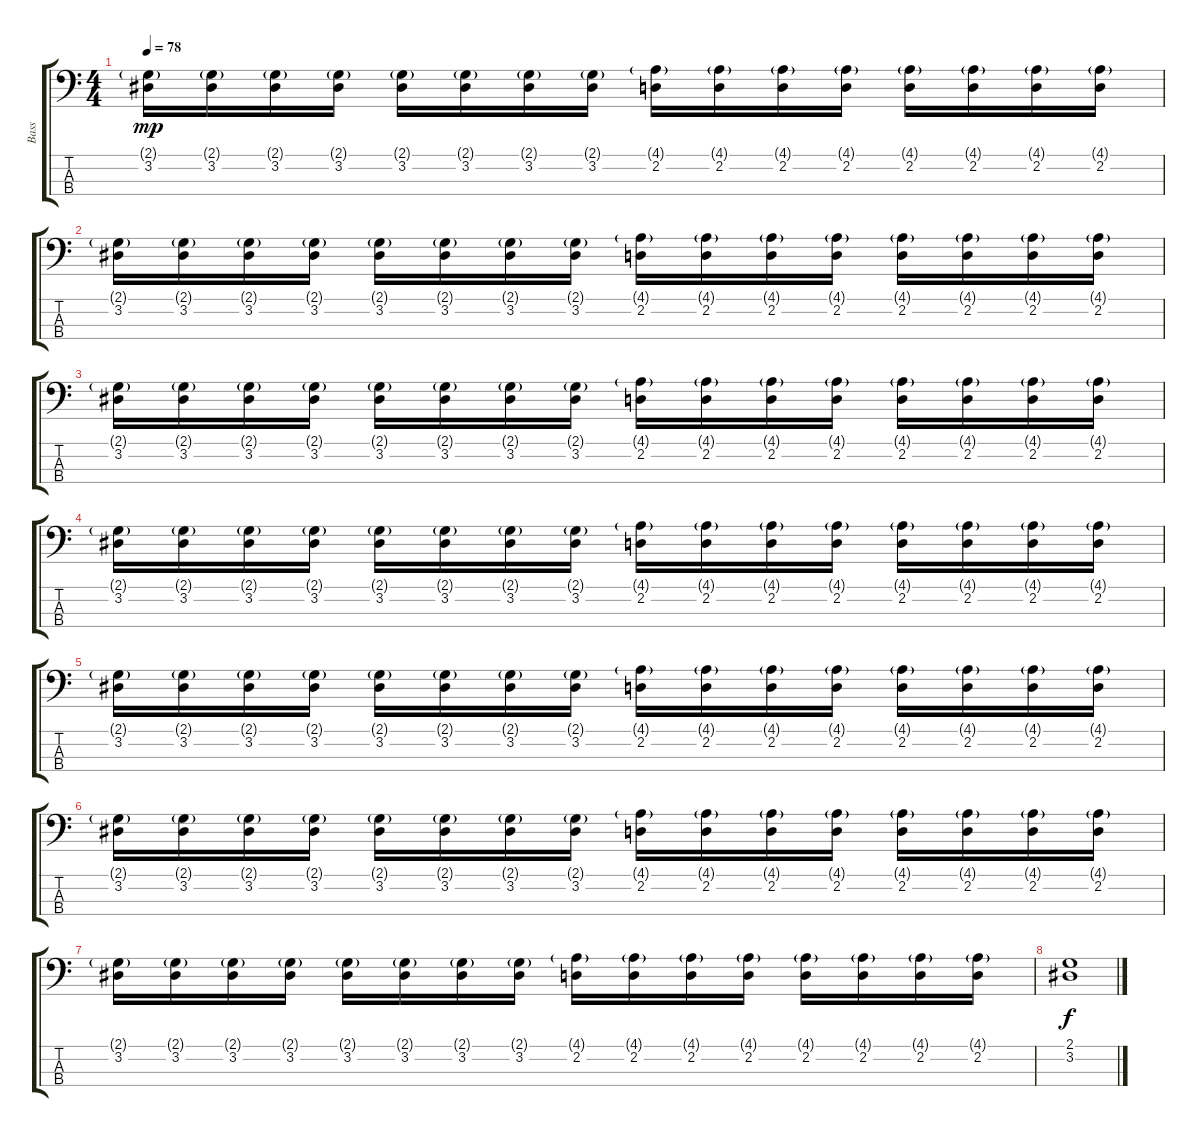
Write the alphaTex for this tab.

\track ("Bass" "Bass") {instrument electricbasspick}
\staff {score tabs}
\tuning (F2 C2 G1 D1) {hide}
\ts (4 4)
\tempo 78
\clef f4
\ks c
(2.1{g} 3.2).16{dy mp} (2.1{g} 3.2).16 (2.1{g} 3.2).16 (2.1{g} 3.2).16 (2.1{g} 3.2).16 (2.1{g} 3.2).16 (2.1{g} 3.2).16 (2.1{g} 3.2).16 (4.1{g} 2.2).16 (4.1{g} 2.2).16 (4.1{g} 2.2).16 (4.1{g} 2.2).16 (4.1{g} 2.2).16 (4.1{g} 2.2).16 (4.1{g} 2.2).16 (4.1{g} 2.2).16 |
(2.1{g} 3.2).16 (2.1{g} 3.2).16 (2.1{g} 3.2).16 (2.1{g} 3.2).16 (2.1{g} 3.2).16 (2.1{g} 3.2).16 (2.1{g} 3.2).16 (2.1{g} 3.2).16 (4.1{g} 2.2).16 (4.1{g} 2.2).16 (4.1{g} 2.2).16 (4.1{g} 2.2).16 (4.1{g} 2.2).16 (4.1{g} 2.2).16 (4.1{g} 2.2).16 (4.1{g} 2.2).16 |
(2.1{g} 3.2).16 (2.1{g} 3.2).16 (2.1{g} 3.2).16 (2.1{g} 3.2).16 (2.1{g} 3.2).16 (2.1{g} 3.2).16 (2.1{g} 3.2).16 (2.1{g} 3.2).16 (4.1{g} 2.2).16 (4.1{g} 2.2).16 (4.1{g} 2.2).16 (4.1{g} 2.2).16 (4.1{g} 2.2).16 (4.1{g} 2.2).16 (4.1{g} 2.2).16 (4.1{g} 2.2).16 |
(2.1{g} 3.2).16 (2.1{g} 3.2).16 (2.1{g} 3.2).16 (2.1{g} 3.2).16 (2.1{g} 3.2).16 (2.1{g} 3.2).16 (2.1{g} 3.2).16 (2.1{g} 3.2).16 (4.1{g} 2.2).16 (4.1{g} 2.2).16 (4.1{g} 2.2).16 (4.1{g} 2.2).16 (4.1{g} 2.2).16 (4.1{g} 2.2).16 (4.1{g} 2.2).16 (4.1{g} 2.2).16 |
(2.1{g} 3.2).16 (2.1{g} 3.2).16 (2.1{g} 3.2).16 (2.1{g} 3.2).16 (2.1{g} 3.2).16 (2.1{g} 3.2).16 (2.1{g} 3.2).16 (2.1{g} 3.2).16 (4.1{g} 2.2).16 (4.1{g} 2.2).16 (4.1{g} 2.2).16 (4.1{g} 2.2).16 (4.1{g} 2.2).16 (4.1{g} 2.2).16 (4.1{g} 2.2).16 (4.1{g} 2.2).16 |
(2.1{g} 3.2).16 (2.1{g} 3.2).16 (2.1{g} 3.2).16 (2.1{g} 3.2).16 (2.1{g} 3.2).16 (2.1{g} 3.2).16 (2.1{g} 3.2).16 (2.1{g} 3.2).16 (4.1{g} 2.2).16 (4.1{g} 2.2).16 (4.1{g} 2.2).16 (4.1{g} 2.2).16 (4.1{g} 2.2).16 (4.1{g} 2.2).16 (4.1{g} 2.2).16 (4.1{g} 2.2).16 |
(2.1{g} 3.2).16 (2.1{g} 3.2).16 (2.1{g} 3.2).16 (2.1{g} 3.2).16 (2.1{g} 3.2).16 (2.1{g} 3.2).16 (2.1{g} 3.2).16 (2.1{g} 3.2).16 (4.1{g} 2.2).16 (4.1{g} 2.2).16 (4.1{g} 2.2).16 (4.1{g} 2.2).16 (4.1{g} 2.2).16 (4.1{g} 2.2).16 (4.1{g} 2.2).16 (4.1{g} 2.2).16 |
(2.1 3.2).1{dy f}
